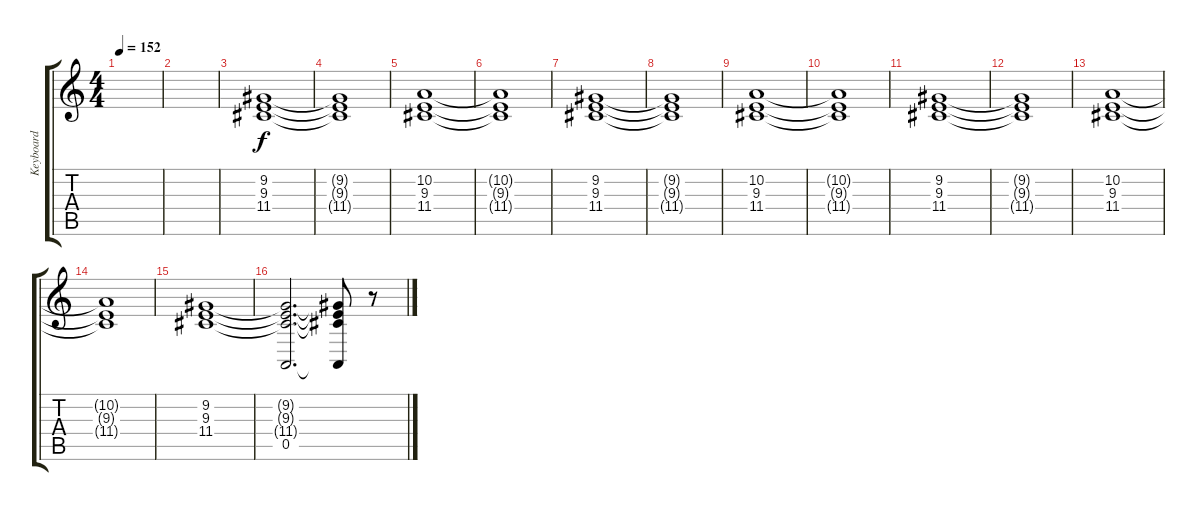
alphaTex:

\track ("Keyboard" "Keyboard") {instrument stringensemble2}
\staff {score tabs}
\tuning (E4 B3 G3 D3 A2 E2) {hide}
\ts (4 4)
\tempo 152
\clef g2
\ks c
|
|
(9.2 9.3 11.4).1 |
(9.2{t} 9.3{t} 11.4{t}).1 |
(10.2 9.3 11.4).1 |
(10.2{t} 9.3{t} 11.4{t}).1 |
(9.2 9.3 11.4).1 |
(9.2{t} 9.3{t} 11.4{t}).1 |
(10.2 9.3 11.4).1 |
(10.2{t} 9.3{t} 11.4{t}).1 |
(9.2 9.3 11.4).1 |
(9.2{t} 9.3{t} 11.4{t}).1 |
(10.2 9.3 11.4).1 |
(10.2{t} 9.3{t} 11.4{t}).1 |
(9.2 9.3 11.4).1 |
(9.2{t} 9.3{t} 11.4{t} 0.5).2{d} (9.2{t} 9.3{t} 11.4{t} 0.5{t}).8 r.8{volume 0}
